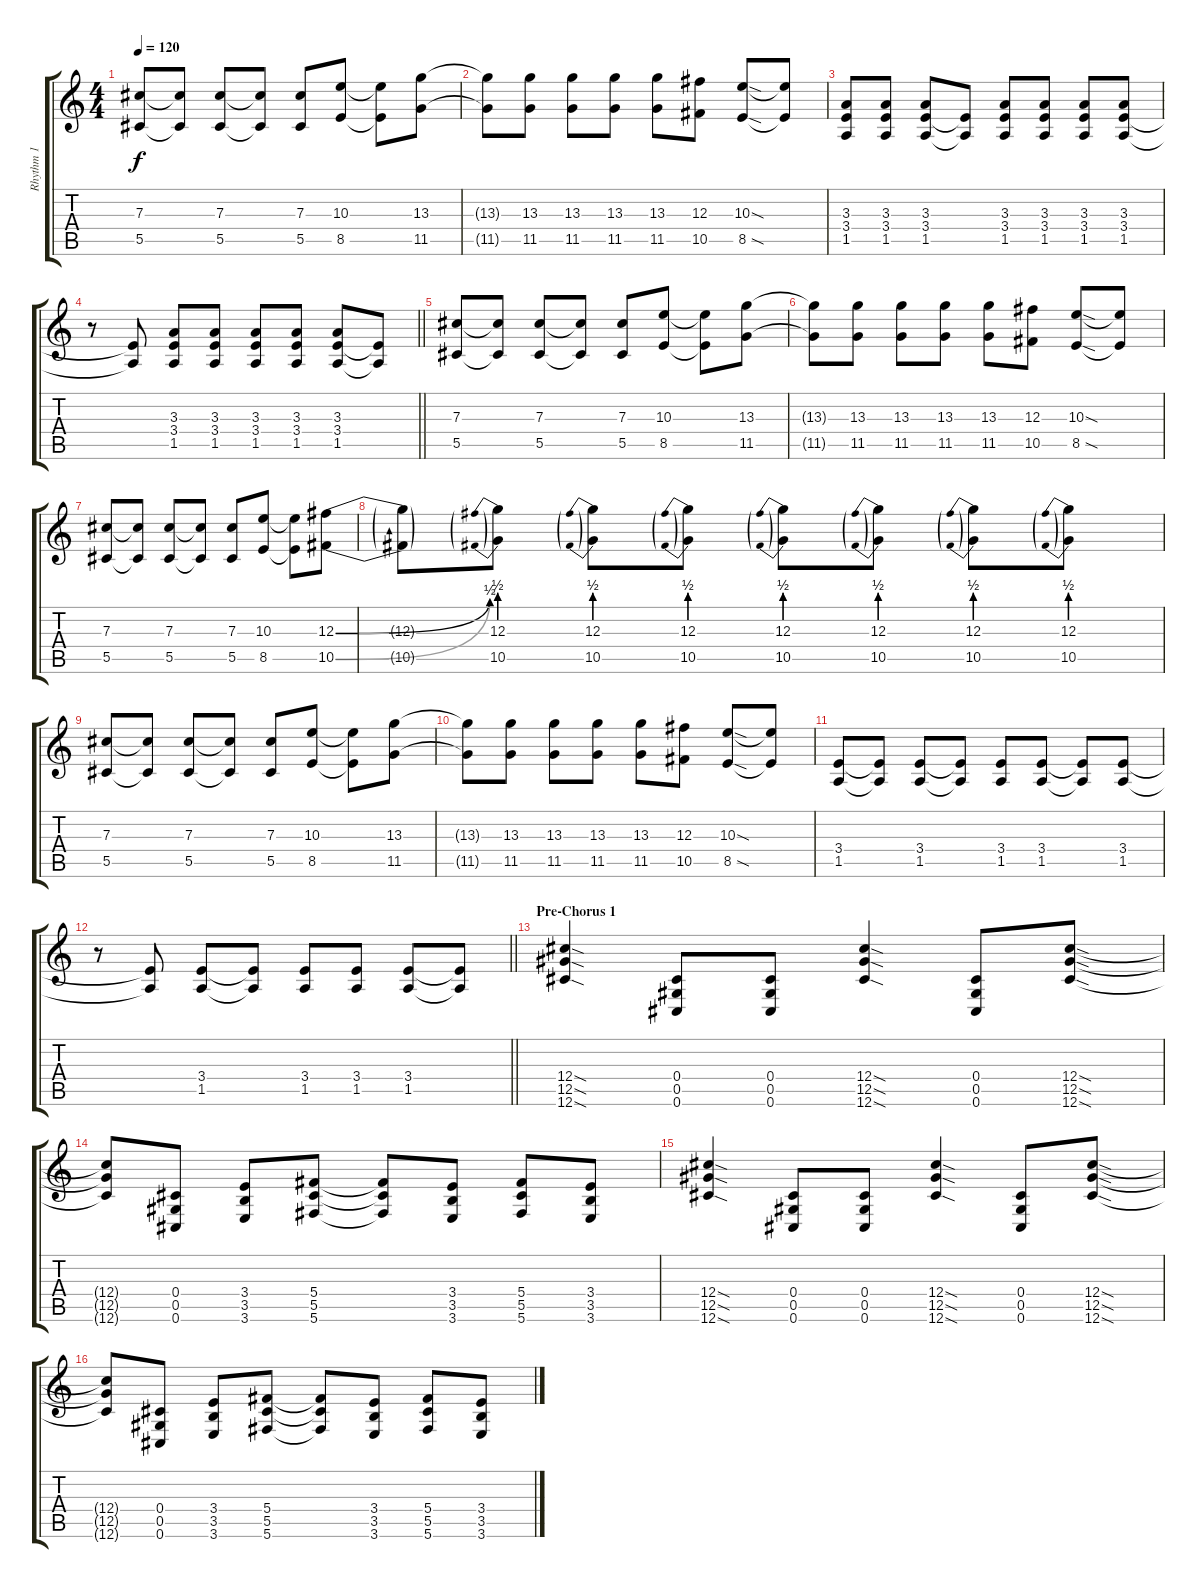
\track ("Rhythm 1" "Rhythm 1") {instrument distortionguitar}
\staff {score tabs}
\tuning (Eb4 Bb3 Gb3 Db3 Ab2 Db2) {hide}
\ts (4 4)
\tempo 120
\clef g2
\ks c
(7.3 5.5).8{dy f} (7.3{t} 5.5{t}).8 (7.3 5.5).8 (7.3{t} 5.5{t}).8 (7.3 5.5).8 (10.3 8.5).8 (10.3{t} 8.5{t}).8 (13.3 11.5).8 |
(13.3{t} 11.5{t}).8 (13.3 11.5).8 (13.3 11.5).8 (13.3 11.5).8 (13.3 11.5).8 (12.3 10.5).8 (10.3{sod} 8.5{sod}).8 (10.3{t} 8.5{t}).8 |
(3.3 3.4 1.5).8 (3.3 3.4 1.5).8 (3.3 3.4 1.5).8 (3.4{t} 1.5{t}).8 (3.3 3.4 1.5).8 (3.3 3.4 1.5).8 (3.3 3.4 1.5).8 (3.3 3.4 1.5).8 |
\barLineRight lightlight
r.8 (3.4{t} 1.5{t}).8 (3.3 3.4 1.5).8 (3.3 3.4 1.5).8 (3.3 3.4 1.5).8 (3.3 3.4 1.5).8 (3.3 3.4 1.5).8 (3.4{t} 1.5{t}).8 |
(7.3 5.5).8 (7.3{t} 5.5{t}).8 (7.3 5.5).8 (7.3{t} 5.5{t}).8 (7.3 5.5).8 (10.3 8.5).8 (10.3{t} 8.5{t}).8 (13.3 11.5).8 |
(13.3{t} 11.5{t}).8 (13.3 11.5).8 (13.3 11.5).8 (13.3 11.5).8 (13.3 11.5).8 (12.3 10.5).8 (10.3{sod} 8.5{sod}).8 (10.3{t} 8.5{t}).8 |
(7.3 5.5).8 (7.3{t} 5.5{t}).8 (7.3 5.5).8 (7.3{t} 5.5{t}).8 (7.3 5.5).8 (10.3 8.5).8 (10.3{t} 8.5{t}).8 (12.3{be (bend 0 0 60 2)} 10.5{be (bend 0 0 60 1)}).8 |
(12.3{t} 10.5{t}).8 (12.3{be (prebend 0 2 60 2)} 10.5{be (prebend 0 2 60 2)}).8 (12.3{be (prebend 0 2 60 2)} 10.5{be (prebend 0 2 60 2)}).8 (12.3{be (prebend 0 2 60 2)} 10.5{be (prebend 0 2 60 2)}).8 (12.3{be (prebend 0 2 60 2)} 10.5{be (prebend 0 2 60 2)}).8 (12.3{be (prebend 0 2 60 2)} 10.5{be (prebend 0 2 60 2)}).8 (12.3{be (prebend 0 2 60 2)} 10.5{be (prebend 0 2 60 2)}).8 (12.3{be (prebend 0 2 60 2)} 10.5{be (prebend 0 2 60 2)}).8 |
(7.3 5.5).8 (7.3{t} 5.5{t}).8 (7.3 5.5).8 (7.3{t} 5.5{t}).8 (7.3 5.5).8 (10.3 8.5).8 (10.3{t} 8.5{t}).8 (13.3 11.5).8 |
(13.3{t} 11.5{t}).8 (13.3 11.5).8 (13.3 11.5).8 (13.3 11.5).8 (13.3 11.5).8 (12.3 10.5).8 (10.3{sod} 8.5{sod}).8 (10.3{t} 8.5{t}).8 |
(3.4 1.5).8 (3.4{t} 1.5{t}).8 (3.4 1.5).8 (3.4{t} 1.5{t}).8 (3.4 1.5).8 (3.4 1.5).8 (3.4{t} 1.5{t}).8 (3.4 1.5).8 |
\barLineRight lightlight
r.8 (3.4{t} 1.5{t}).8 (3.4 1.5).8 (3.4{t} 1.5{t}).8 (3.4 1.5).8 (3.4 1.5).8 (3.4 1.5).8 (3.4{t} 1.5{t}).8 |
\section ("" "Pre-Chorus 1")
(12.4{sod} 12.5{sod} 12.6{sod}).4 (0.4 0.5 0.6).8 (0.4 0.5 0.6).8 (12.4{sod} 12.5{sod} 12.6{sod}).4 (0.4 0.5 0.6).8 (12.4{sod} 12.5{sod} 12.6{sod}).8 |
(12.4{t} 12.5{t} 12.6{t}).8 (0.4 0.5 0.6).8 (3.4 3.5 3.6).8 (5.4 5.5 5.6).8 (5.4{t} 5.5{t} 5.6{t}).8 (3.4 3.5 3.6).8 (5.4 5.5 5.6).8 (3.4 3.5 3.6).8 |
(12.4{sod} 12.5{sod} 12.6{sod}).4 (0.4 0.5 0.6).8 (0.4 0.5 0.6).8 (12.4{sod} 12.5{sod} 12.6{sod}).4 (0.4 0.5 0.6).8 (12.4{sod} 12.5{sod} 12.6{sod}).8 |
(12.4{t} 12.5{t} 12.6{t}).8 (0.4 0.5 0.6).8 (3.4 3.5 3.6).8 (5.4 5.5 5.6).8 (5.4{t} 5.5{t} 5.6{t}).8 (3.4 3.5 3.6).8 (5.4 5.5 5.6).8 (3.4 3.5 3.6).8
